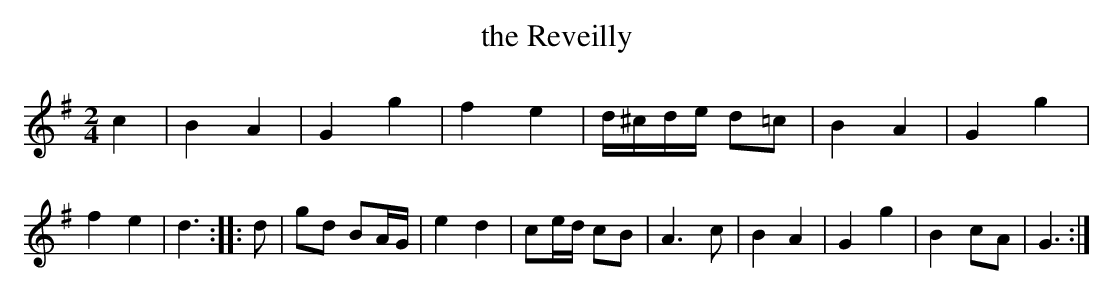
X:1
T: the Reveilly
M: 2/4
L: 1/8
K: G
c2 |\
B2 A2 | G2 g2 | f2 e2 | d/^c/d/e/ d=c |\
B2 A2 | G2 g2 | f2 e2 | d3 :|\
|: d |\
gd BA/G/ | e2 d2 | ce/d/ cB | A3 c |\
B2 A2 | G2 g2 | B2 cA | G3 :|
